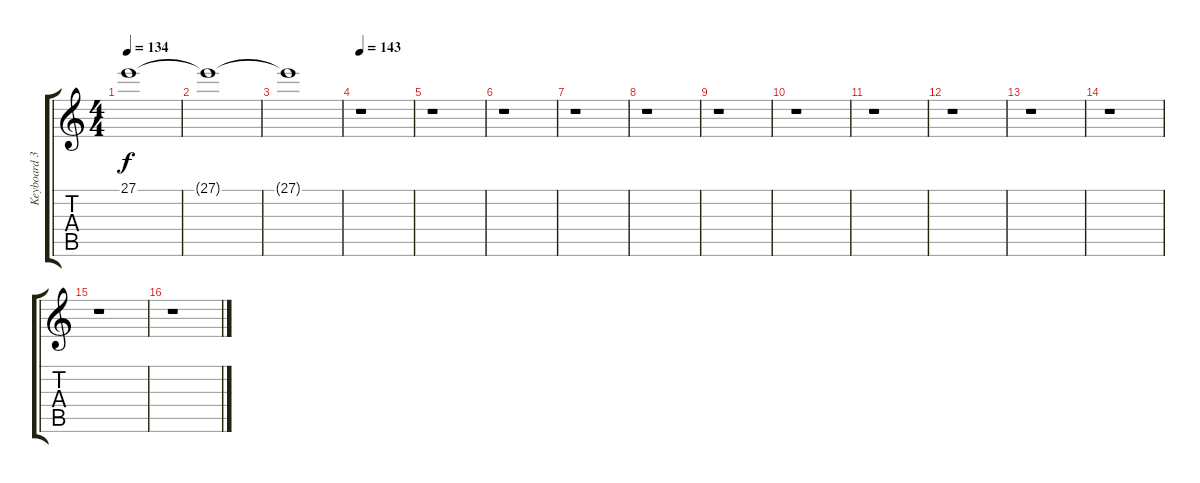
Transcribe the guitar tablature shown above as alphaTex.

\track ("Keyboard 3" "Keyboard 3") {instrument stringensemble1}
\staff {score tabs}
\tuning (Db4 Ab3 E3 B2 Gb2 Db2) {hide}
\ts (4 4)
\tempo 134
\clef g2
\ks c
27.1.1{dy f} |
27.1{t}.1 |
27.1{t}.1 |
\tempo 143
r.1 |
r.1 |
r.1 |
r.1 |
r.1 |
r.1 |
r.1 |
r.1 |
r.1 |
r.1 |
r.1 |
r.1 |
r.1
